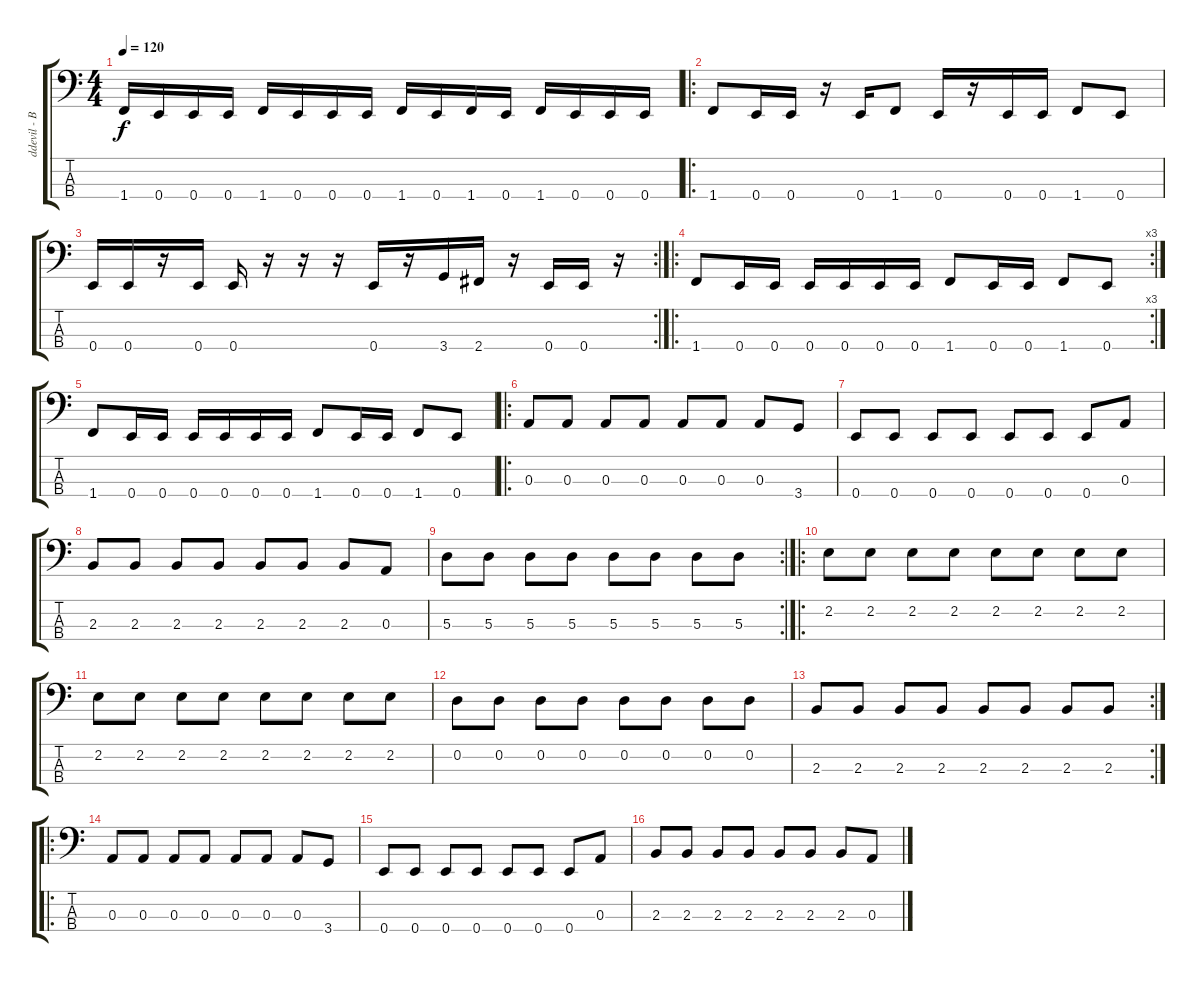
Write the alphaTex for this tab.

\track ("ddevil - Bass" "ddevil - B") {instrument electricbassfinger}
\staff {score tabs}
\tuning (G2 D2 A1 E1) {hide}
\ts (4 4)
\tempo 120
\clef f4
\ks c
1.4.16{dy f} 0.4.16 0.4.16 0.4.16 1.4.16 0.4.16 0.4.16 0.4.16 1.4.16 0.4.16 1.4.16 0.4.16 1.4.16 0.4.16 0.4.16 0.4.16 |
\ro
1.4.8 0.4.16 0.4.16 r.16 0.4.16 1.4.8 0.4.16 r.16 0.4.16 0.4.16 1.4.8 0.4.8 |
\rc 2
0.4.16 0.4.16 r.16 0.4.16 0.4.16 r.16 r.16 r.16 0.4.16 r.16 3.4.16 2.4.16 r.16 0.4.16 0.4.16 r.16 |
\ro
\rc 3
1.4.8 0.4.16 0.4.16 0.4.16 0.4.16 0.4.16 0.4.16 1.4.8 0.4.16 0.4.16 1.4.8 0.4.8 |
1.4.8 0.4.16 0.4.16 0.4.16 0.4.16 0.4.16 0.4.16 1.4.8 0.4.16 0.4.16 1.4.8 0.4.8 |
\ro
0.3.8 0.3.8 0.3.8 0.3.8 0.3.8 0.3.8 0.3.8 3.4.8 |
0.4.8 0.4.8 0.4.8 0.4.8 0.4.8 0.4.8 0.4.8 0.3.8 |
2.3.8 2.3.8 2.3.8 2.3.8 2.3.8 2.3.8 2.3.8 0.3.8 |
\rc 2
5.3.8 5.3.8 5.3.8 5.3.8 5.3.8 5.3.8 5.3.8 5.3.8 |
\ro
2.2.8 2.2.8 2.2.8 2.2.8 2.2.8 2.2.8 2.2.8 2.2.8 |
2.2.8 2.2.8 2.2.8 2.2.8 2.2.8 2.2.8 2.2.8 2.2.8 |
0.2.8 0.2.8 0.2.8 0.2.8 0.2.8 0.2.8 0.2.8 0.2.8 |
\rc 2
2.3.8 2.3.8 2.3.8 2.3.8 2.3.8 2.3.8 2.3.8 2.3.8 |
\ro
0.3.8 0.3.8 0.3.8 0.3.8 0.3.8 0.3.8 0.3.8 3.4.8 |
0.4.8 0.4.8 0.4.8 0.4.8 0.4.8 0.4.8 0.4.8 0.3.8 |
2.3.8 2.3.8 2.3.8 2.3.8 2.3.8 2.3.8 2.3.8 0.3.8
